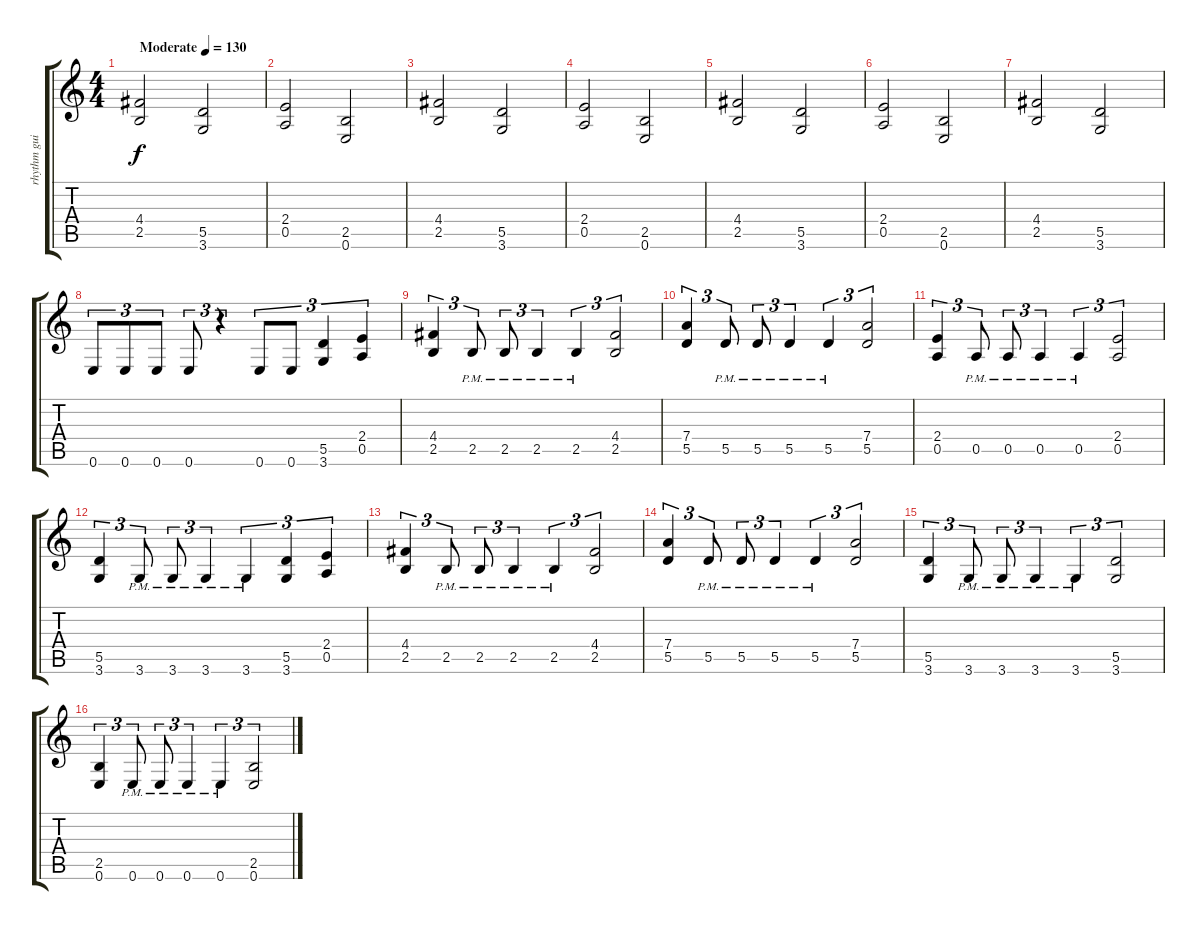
\track ("rhythm guitar" "rhythm gui") {instrument distortionguitar}
\staff {score tabs}
\tuning (E4 B3 G3 D3 A2 E2) {hide}
\ts (4 4)
\tempo (130 "Moderate")
\clef g2
\ks c
(4.4 2.5).2{dy f instrument distortionguitar} (5.5 3.6).2 |
(2.4 0.5).2 (2.5 0.6).2 |
(4.4 2.5).2 (5.5 3.6).2 |
(2.4 0.5).2 (2.5 0.6).2 |
(4.4 2.5).2 (5.5 3.6).2 |
(2.4 0.5).2 (2.5 0.6).2 |
(4.4 2.5).2 (5.5 3.6).2 |
0.6.8{tu (3 2)} 0.6.8{tu (3 2)} 0.6.8{tu (3 2)} 0.6.8{tu (3 2)} r.4{tu (3 2)} 0.6.8{tu (3 2)} 0.6.8{tu (3 2)} (5.5 3.6).4{tu (3 2)} (2.4 0.5).4{tu (3 2)} |
(4.4 2.5).4{tu (3 2)} 2.5{pm}.8{tu (3 2)} 2.5{pm}.8{tu (3 2)} 2.5{pm}.4{tu (3 2)} 2.5{pm}.4{tu (3 2)} (4.4 2.5).2{tu (3 2)} |
(7.4 5.5).4{tu (3 2)} 5.5{pm}.8{tu (3 2)} 5.5{pm}.8{tu (3 2)} 5.5{pm}.4{tu (3 2)} 5.5{pm}.4{tu (3 2)} (7.4 5.5).2{tu (3 2)} |
(2.4 0.5).4{tu (3 2)} 0.5{pm}.8{tu (3 2)} 0.5{pm}.8{tu (3 2)} 0.5{pm}.4{tu (3 2)} 0.5{pm}.4{tu (3 2)} (2.4 0.5).2{tu (3 2)} |
(5.5 3.6).4{tu (3 2)} 3.6{pm}.8{tu (3 2)} 3.6{pm}.8{tu (3 2)} 3.6{pm}.4{tu (3 2)} 3.6{pm}.4{tu (3 2)} (5.5 3.6).4{tu (3 2)} (2.4 0.5).4{tu (3 2)} |
(4.4 2.5).4{tu (3 2)} 2.5{pm}.8{tu (3 2)} 2.5{pm}.8{tu (3 2)} 2.5{pm}.4{tu (3 2)} 2.5{pm}.4{tu (3 2)} (4.4 2.5).2{tu (3 2)} |
(7.4 5.5).4{tu (3 2)} 5.5{pm}.8{tu (3 2)} 5.5{pm}.8{tu (3 2)} 5.5{pm}.4{tu (3 2)} 5.5{pm}.4{tu (3 2)} (7.4 5.5).2{tu (3 2)} |
(5.5 3.6).4{tu (3 2)} 3.6{pm}.8{tu (3 2)} 3.6{pm}.8{tu (3 2)} 3.6{pm}.4{tu (3 2)} 3.6{pm}.4{tu (3 2)} (5.5 3.6).2{tu (3 2)} |
(2.5 0.6).4{tu (3 2)} 0.6{pm}.8{tu (3 2)} 0.6{pm}.8{tu (3 2)} 0.6{pm}.4{tu (3 2)} 0.6{pm}.4{tu (3 2)} (2.5 0.6).2{tu (3 2)}
